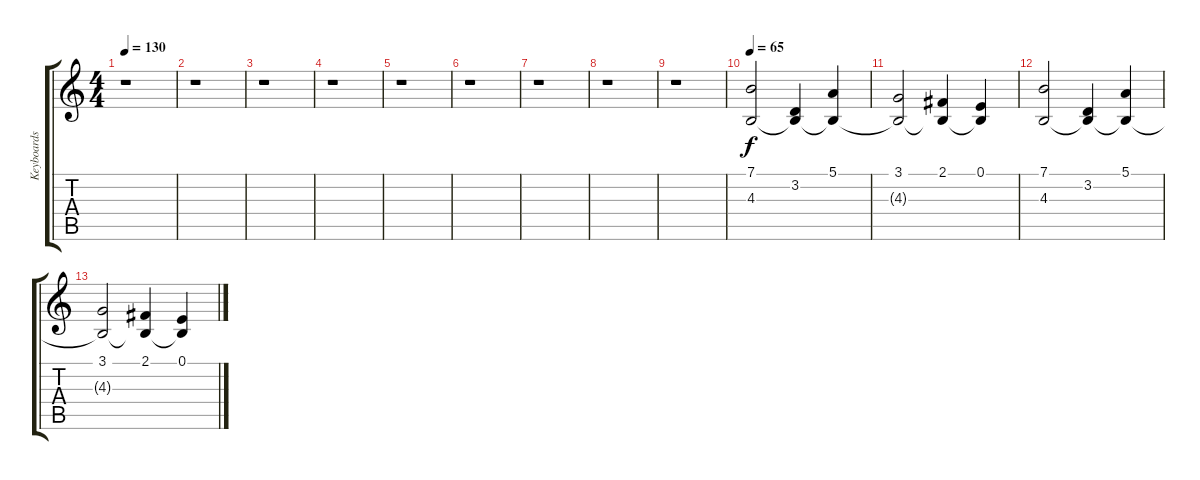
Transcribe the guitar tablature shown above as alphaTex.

\track ("Keyboards" "Keyboards") {instrument cello}
\staff {score tabs}
\tuning (E4 B3 G3 D3 A2 E2) {hide}
\ts (4 4)
\tempo 130
\clef g2
\ks c
r.1{dy ppp} |
r.1 |
r.1 |
r.1 |
r.1 |
r.1 |
r.1 |
r.1 |
r.1 |
\tempo 65
(7.1 4.3).2{dy f volume 9 instrument stringensemble1} (3.2 4.3{t}).4 (5.1 4.3{t}).4 |
(3.1 4.3{t}).2 (2.1 4.3{t}).4 (0.1 4.3{t}).4 |
(7.1 4.3).2{volume 3} (3.2 4.3{t}).4 (5.1 4.3{t}).4 |
(3.1 4.3{t}).2 (2.1 4.3{t}).4 (0.1 4.3{t}).4
